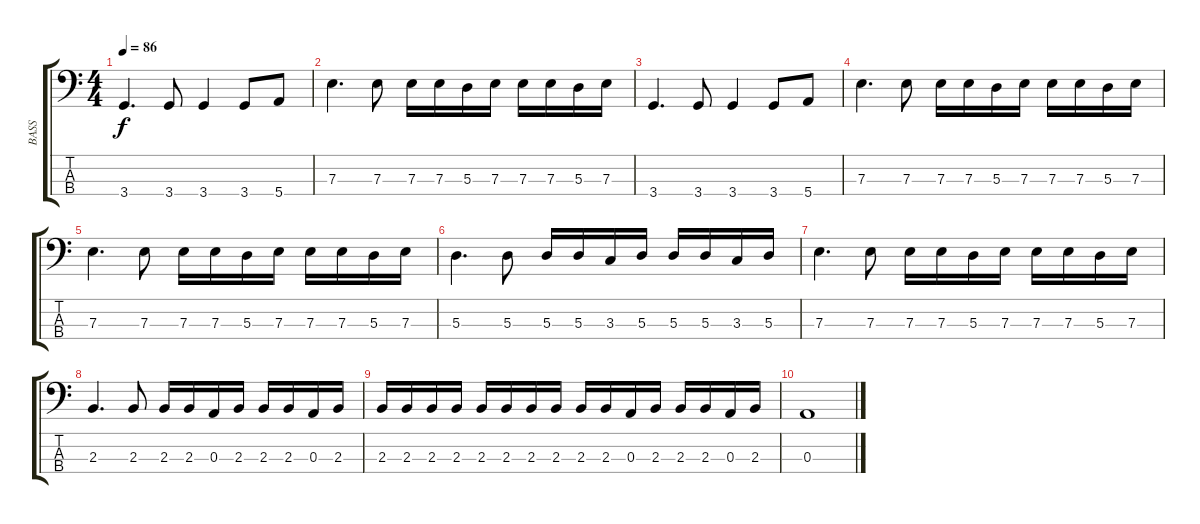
\track ("BASS" "BASS") {instrument electricbassfinger}
\staff {score tabs}
\tuning (G2 D2 A1 E1) {hide}
\ts (4 4)
\tempo 86
\clef f4
\ks c
3.4.4{d dy f} 3.4.8 3.4.4 3.4.8 5.4.8 |
7.3.4{d} 7.3.8 7.3.16 7.3.16 5.3.16 7.3.16 7.3.16 7.3.16 5.3.16 7.3.16 |
3.4.4{d} 3.4.8 3.4.4 3.4.8 5.4.8 |
7.3.4{d} 7.3.8 7.3.16 7.3.16 5.3.16 7.3.16 7.3.16 7.3.16 5.3.16 7.3.16 |
7.3.4{d} 7.3.8 7.3.16 7.3.16 5.3.16 7.3.16 7.3.16 7.3.16 5.3.16 7.3.16 |
5.3.4{d} 5.3.8 5.3.16 5.3.16 3.3.16 5.3.16 5.3.16 5.3.16 3.3.16 5.3.16 |
7.3.4{d} 7.3.8 7.3.16 7.3.16 5.3.16 7.3.16 7.3.16 7.3.16 5.3.16 7.3.16 |
2.3.4{d} 2.3.8 2.3.16 2.3.16 0.3.16 2.3.16 2.3.16 2.3.16 0.3.16 2.3.16 |
2.3.16 2.3.16 2.3.16 2.3.16 2.3.16 2.3.16 2.3.16 2.3.16 2.3.16 2.3.16 0.3.16 2.3.16 2.3.16 2.3.16 0.3.16 2.3.16 |
0.3.1
